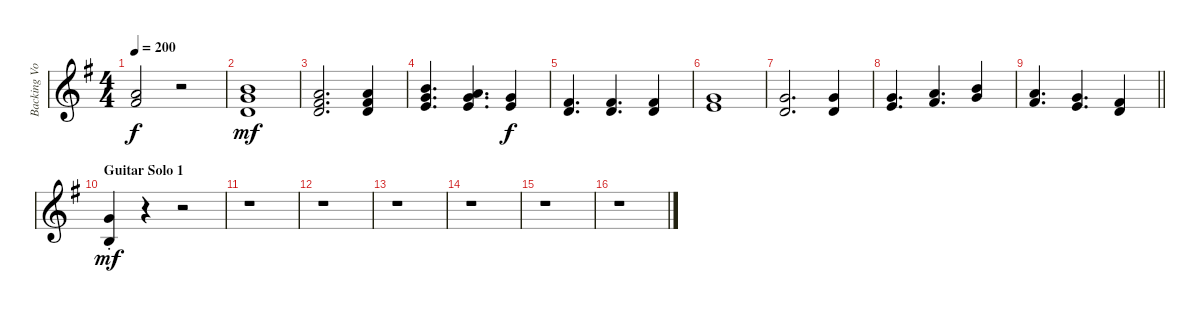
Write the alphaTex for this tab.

\track ("Backing Vocals" "Backing Vo") {instrument choiraahs}
\staff {score}
\tuning (E4 B3 G3 D3 A2 E2) {hide}
\ts (4 4)
\tempo 200
\clef g2
\ks g
(10.2 11.3).2{dy f} r.2 |
(7.1 8.2 7.3).1{dy mf} |
(5.1 7.2 7.3).2{d} (5.1 7.2 7.3).4 |
(7.1 8.2 9.3).4{d} (5.1 8.2 9.3).4{d} (8.2 9.3).4{dy f} |
(7.2 7.3).4{d} (7.2 7.3).4{d} (7.2 7.3).4 |
(8.2 9.3).1 |
(8.2 7.3).2{d} (8.2 7.3).4 |
(8.2 9.3).4{d} (10.2 11.3).4{d} (12.2 12.3).4 |
\barLineRight lightlight
(10.2 11.3).4{d} (8.2 9.3).4{d} (7.2 7.3).4 |
\section ("" "Guitar Solo 1")
(8.2{st} 4.3{st}).4{dy mf} r.4 r.2 |
r.1 |
r.1 |
r.1 |
r.1 |
r.1 |
r.1
